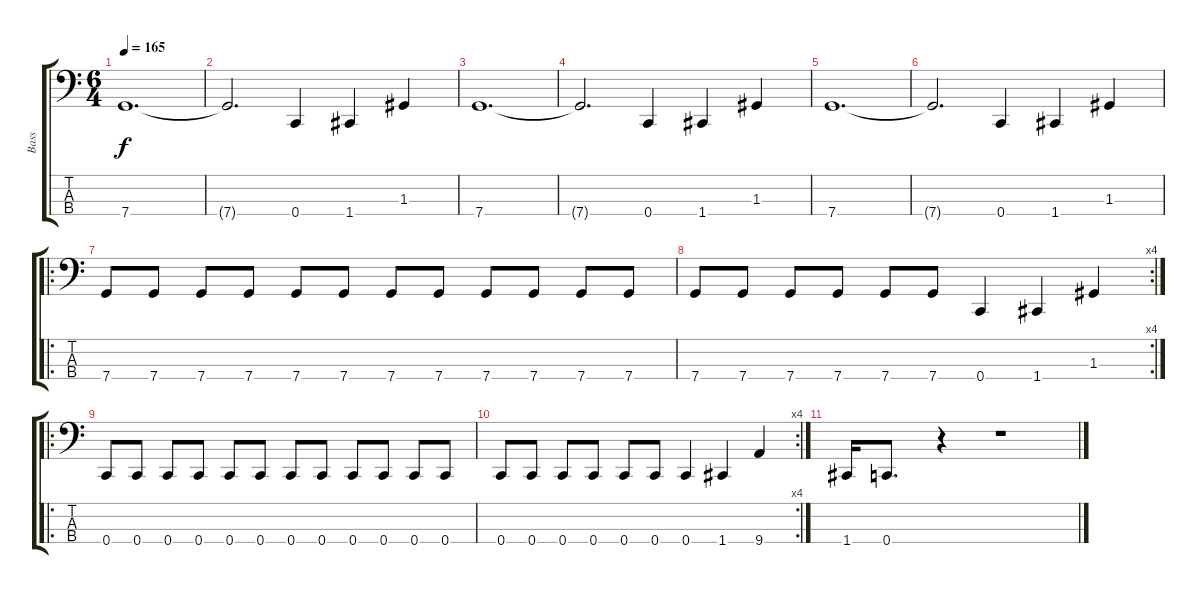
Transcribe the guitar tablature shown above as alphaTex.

\track ("Bass" "Bass") {instrument electricbassfinger}
\staff {score tabs}
\tuning (F2 C2 G1 C1) {hide}
\ts (6 4)
\tempo 165
\clef f4
\ks c
7.4.1{d dy f} |
7.4{t}.2{d} 0.4.4 1.4.4 1.3.4 |
7.4.1{d} |
7.4{t}.2{d} 0.4.4 1.4.4 1.3.4 |
7.4.1{d} |
7.4{t}.2{d} 0.4.4 1.4.4 1.3.4 |
\ro
7.4.8 7.4.8 7.4.8 7.4.8 7.4.8 7.4.8 7.4.8 7.4.8 7.4.8 7.4.8 7.4.8 7.4.8 |
\rc 4
7.4.8 7.4.8 7.4.8 7.4.8 7.4.8 7.4.8 0.4.4 1.4.4 1.3.4 |
\ro
0.4.8 0.4.8 0.4.8 0.4.8 0.4.8 0.4.8 0.4.8 0.4.8 0.4.8 0.4.8 0.4.8 0.4.8 |
\rc 4
0.4.8 0.4.8 0.4.8 0.4.8 0.4.8 0.4.8 0.4.4 1.4.4 9.4.4 |
1.4.16 0.4.8{d} r.4 r.1
